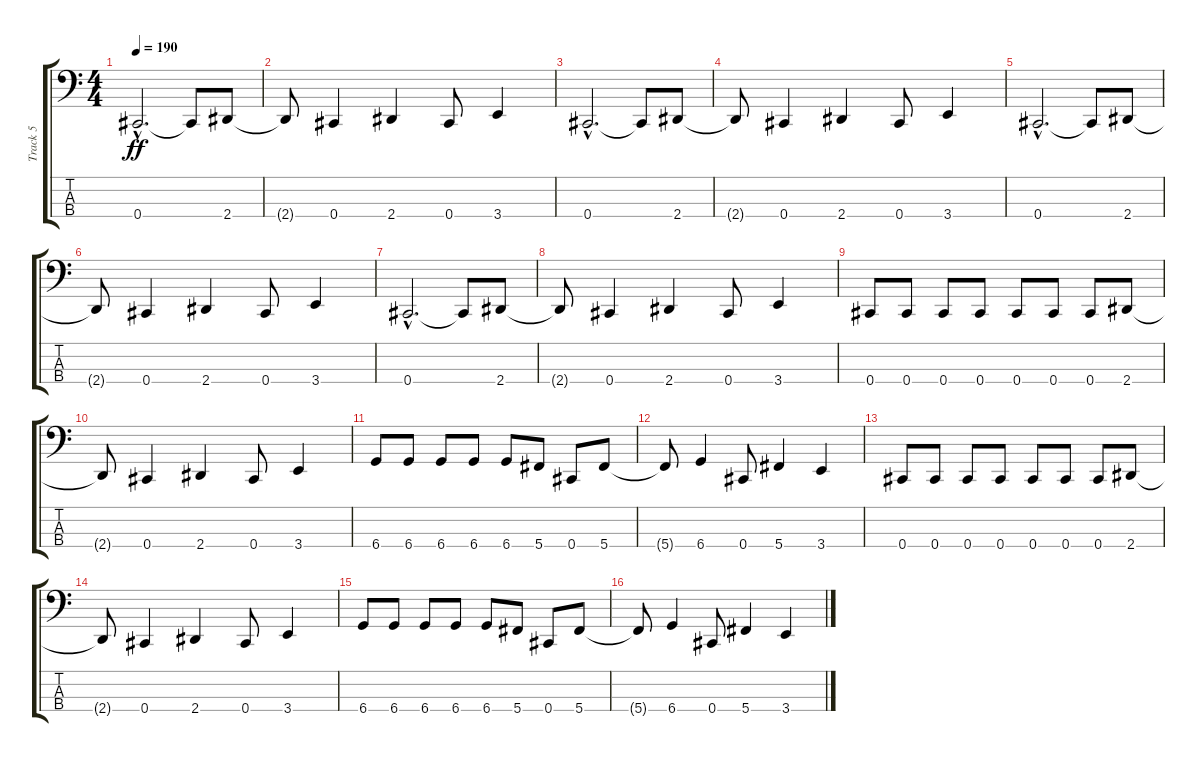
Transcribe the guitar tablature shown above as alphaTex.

\track ("Track 5" "Track 5") {instrument electricbasspick}
\staff {score tabs}
\tuning (E2 B1 Gb1 Db1) {hide}
\ts (4 4)
\tempo 190
\clef f4
\ks c
0.4{hac}.2{d dy ff} 0.4{t}.8 2.4.8 |
2.4{t}.8 0.4.4 2.4.4 0.4.8 3.4.4 |
0.4{hac}.2{d} 0.4{t}.8 2.4.8 |
2.4{t}.8 0.4.4 2.4.4 0.4.8 3.4.4 |
0.4{hac}.2{d} 0.4{t}.8 2.4.8 |
2.4{t}.8 0.4.4 2.4.4 0.4.8 3.4.4 |
0.4{hac}.2{d} 0.4{t}.8 2.4.8 |
2.4{t}.8 0.4.4 2.4.4 0.4.8 3.4.4 |
0.4.8 0.4.8 0.4.8 0.4.8 0.4.8 0.4.8 0.4.8 2.4.8 |
2.4{t}.8 0.4.4 2.4.4 0.4.8 3.4.4 |
6.4.8 6.4.8 6.4.8 6.4.8 6.4.8 5.4.8 0.4.8 5.4.8 |
5.4{t}.8 6.4.4 0.4.8 5.4.4 3.4.4 |
0.4.8 0.4.8 0.4.8 0.4.8 0.4.8 0.4.8 0.4.8 2.4.8 |
2.4{t}.8 0.4.4 2.4.4 0.4.8 3.4.4 |
6.4.8 6.4.8 6.4.8 6.4.8 6.4.8 5.4.8 0.4.8 5.4.8 |
5.4{t}.8 6.4.4 0.4.8 5.4.4 3.4.4
